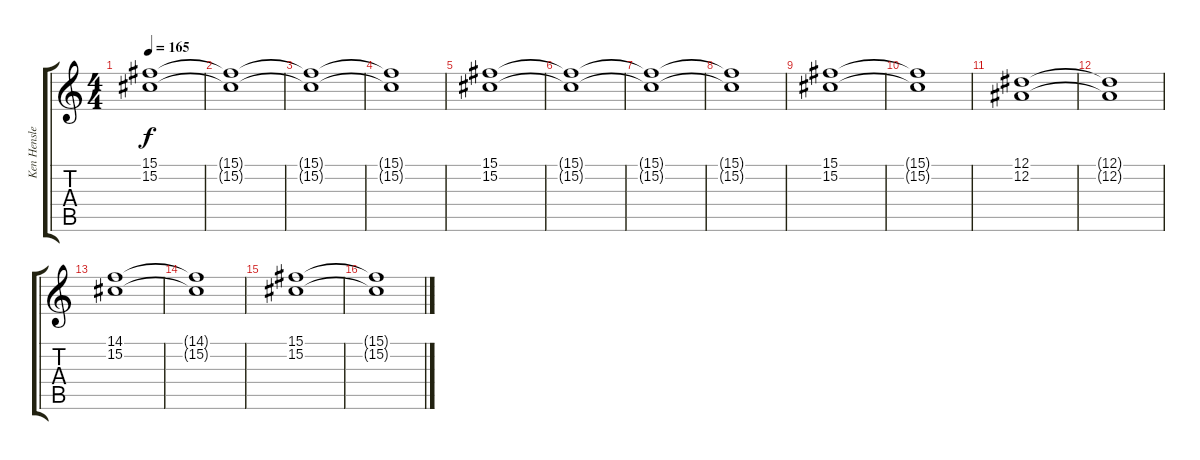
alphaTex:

\track ("Ken Hensley/Hammond " "Ken Hensle") {instrument drawbarorgan}
\staff {score tabs}
\tuning (Eb4 Bb3 Gb3 Db3 Ab2 Eb2) {hide}
\ts (4 4)
\tempo 165
\clef g2
\ks c
(15.1 15.2).1{dy f instrument drawbarorgan} |
(15.1{t} 15.2{t}).1 |
(15.1{t} 15.2{t}).1 |
(15.1{t} 15.2{t}).1 |
(15.1 15.2).1 |
(15.1{t} 15.2{t}).1 |
(15.1{t} 15.2{t}).1 |
(15.1{t} 15.2{t}).1 |
(15.1 15.2).1{volume 5} |
(15.1{t} 15.2{t}).1 |
(12.1 12.2).1 |
(12.1{t} 12.2{t}).1 |
(14.1 15.2).1 |
(14.1{t} 15.2{t}).1 |
(15.1 15.2).1 |
(15.1{t} 15.2{t}).1
